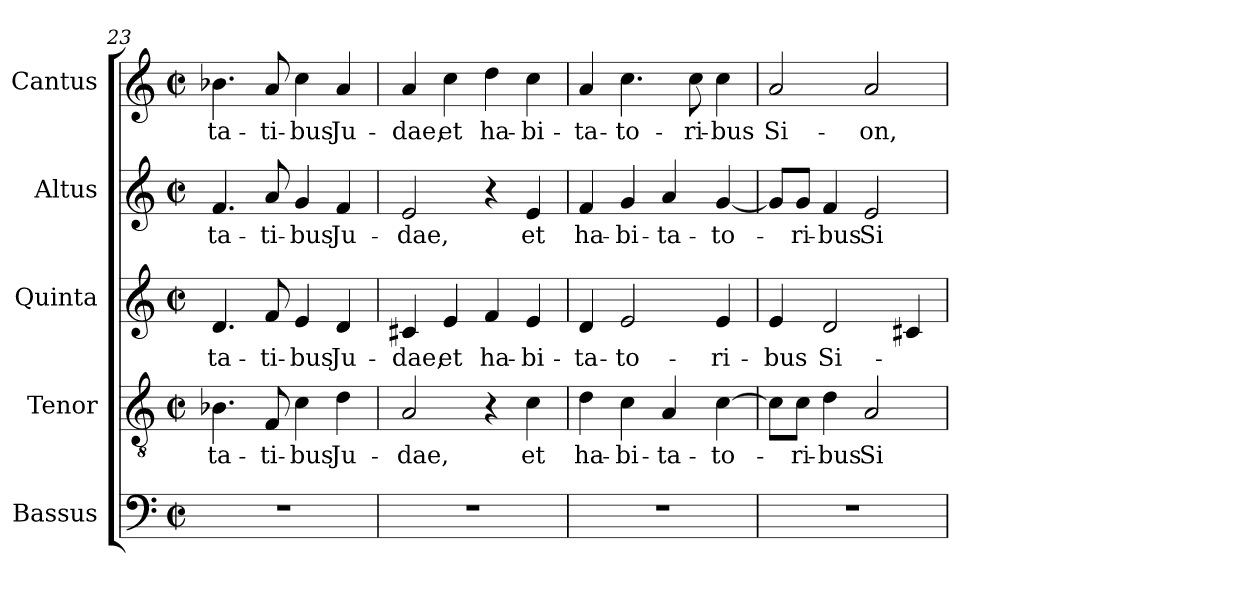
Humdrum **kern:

**kern	**kern	**text	**kern	**text	**kern	**text	**kern	**text
*part5	*part4	*part4	*part3	*part3	*part2	*part2	*part1	*part1
*staff5	*staff4	*staff4	*staff3	*staff3	*staff2	*staff2	*staff1	*staff1
*I"Bassus	*I"Tenor	*	*I"Quinta	*	*I"Altus	*	*I"Cantus	*
*I'B.	*I'T.	*	*I'A.	*	*I'A.	*	*I'S.	*
*clefF4	*clefGv2	*	*clefG2	*	*clefG2	*	*clefG2	*
*	*ITrd7c12	*	*	*	*	*	*	*
*k[]	*k[]	*	*k[]	*	*k[]	*	*k[]	*
*C:	*C:	*	*C:	*	*C:	*	*C:	*
*M2/2	*M2/2	*	*M2/2	*	*M2/2	*	*M2/2	*
*met(c|)	*met(c|)	*	*met(c|)	*	*met(c|)	*	*met(c|)	*
=23	=23	=23	=23	=23	=23	=23	=23	=23
!	!	!LO:LY:b:color=#000000	!	!	!	!	!	!
!	!	!	!	!LO:LY:b:color=#000000	!	!	!	!
!	!	!	!	!	!	!LO:LY:b:color=#000000	!	!
!	!	!	!	!	!	!	!	!LO:LY:b:color=#000000
1r	4.BB-Xi\	-ta-	4.di/	-ta-	4.fi/	-ta-	4.b-Xi\	-ta-
!	!	!LO:LY:b:color=#000000	!	!	!	!	!	!
!	!	!	!	!LO:LY:b:color=#000000	!	!	!	!
!	!	!	!	!	!	!LO:LY:b:color=#000000	!	!
!	!	!	!	!	!	!	!	!LO:LY:b:color=#000000
.	8FFi/	-ti-	8fi/	-ti-	8ai/	-ti-	8ai/	-ti-
!	!	!LO:LY:b:color=#000000	!	!	!	!	!	!
!	!	!	!	!LO:LY:b:color=#000000	!	!	!	!
!	!	!	!	!	!	!LO:LY:b:color=#000000	!	!
!	!	!	!	!	!	!	!	!LO:LY:b:color=#000000
.	4Ci\	-bus	4ei/	-bus	4gi/	-bus	4cci\	-bus
!	!	!LO:LY:b:color=#000000	!	!	!	!	!	!
!	!	!	!	!LO:LY:b:color=#000000	!	!	!	!
!	!	!	!	!	!	!LO:LY:b:color=#000000	!	!
!	!	!	!	!	!	!	!	!LO:LY:b:color=#000000
.	4Di\	Ju-	4di/	Ju-	4fi/	Ju-	4ai/	Ju-
=24	=24	=24	=24	=24	=24	=24	=24	=24
!	!	!LO:LY:b:color=#000000	!	!	!	!	!	!
!	!	!	!	!LO:LY:b:color=#000000	!	!	!	!
!	!	!	!	!	!	!LO:LY:b:color=#000000	!	!
!	!	!	!	!	!	!	!	!LO:LY:b:color=#000000
1r	2AAi/	-dae,	4c#Xi/	-dae,	2ei/	-dae,	4ai/	-dae,
!	!	!	!	!LO:LY:b:color=#000000	!	!	!	!
!	!	!	!	!	!	!	!	!LO:LY:b:color=#000000
.	.	.	4ei/	et	.	.	4cci\	et
!	!	!	!	!LO:LY:b:color=#000000	!	!	!	!
!	!	!	!	!	!	!	!	!LO:LY:b:color=#000000
.	4r	.	4fi/	ha-	4r	.	4ddi\	ha-
!	!	!LO:LY:b:color=#000000	!	!	!	!	!	!
!	!	!	!	!LO:LY:b:color=#000000	!	!	!	!
!	!	!	!	!	!	!LO:LY:b:color=#000000	!	!
!	!	!	!	!	!	!	!	!LO:LY:b:color=#000000
.	4Ci\	et	4ei/	-bi-	4ei/	et	4cci\	-bi-
!!LO:LB:g=z
=25	=25	=25	=25	=25	=25	=25	=25	=25
!	!	!LO:LY:b:color=#000000	!	!	!	!	!	!
!	!	!	!	!LO:LY:b:color=#000000	!	!	!	!
!	!	!	!	!	!	!LO:LY:b:color=#000000	!	!
!	!	!	!	!	!	!	!	!LO:LY:b:color=#000000
1r	4Di\	ha-	4di/	-ta-	4fi/	ha-	4ai/	-ta-
!	!	!LO:LY:b:color=#000000	!	!	!	!	!	!
!	!	!	!	!LO:LY:b:color=#000000	!	!	!	!
!	!	!	!	!	!	!LO:LY:b:color=#000000	!	!
!	!	!	!	!	!	!	!	!LO:LY:b:color=#000000
.	4Ci\	-bi-	2ei/	-to-	4gi/	-bi-	4.cci\	-to-
!	!	!LO:LY:b:color=#000000	!	!	!	!	!	!
!	!	!	!	!	!	!LO:LY:b:color=#000000	!	!
.	4AAi/	-ta-	.	.	4ai/	-ta-	.	.
!	!	!	!	!	!	!	!	!LO:LY:b:color=#000000
.	.	.	.	.	.	.	8cci\	-ri-
!	!	!LO:LY:b:color=#000000	!	!	!	!	!	!
!	!	!	!	!LO:LY:b:color=#000000	!	!	!	!
!	!	!	!	!	!	!LO:LY:b:color=#000000	!	!
!	!	!	!	!	!	!	!	!LO:LY:b:color=#000000
.	[>4Ci\	-to-	4ei/	-ri-	[<4gi/	-to-	4cci\	-bus
=26	=26	=26	=26	=26	=26	=26	=26	=26
!	!	!	!	!LO:LY:b:color=#000000	!	!	!	!
!	!	!	!	!	!	!	!	!LO:LY:b:color=#000000
1r	8Ci\L]	.	4ei/	-bus	8gi/L]	.	2ai/	Si-
!	!	!LO:LY:b:color=#000000	!	!	!	!	!	!
!	!	!	!	!	!	!LO:LY:b:color=#000000	!	!
.	8Ci\J	-ri-	.	.	8gi/J	-ri-	.	.
!	!	!LO:LY:b:color=#000000	!	!	!	!	!	!
!	!	!	!	!LO:LY:b:color=#000000	!	!	!	!
!	!	!	!	!	!	!LO:LY:b:color=#000000	!	!
.	4Di\	-bus	2di/	Si-	4fi/	-bus	.	.
!	!	!LO:LY:b:color=#000000	!	!	!	!	!	!
!	!	!	!	!	!	!LO:LY:b:color=#000000	!	!
!	!	!	!	!	!	!	!	!LO:LY:b:color=#000000
.	2AAi/	Si-	.	.	2ei/	Si-	2ai/	-on,
.	.	.	4c#Xi/	.	.	.	.	.
=	=	=	=	=	=	=	=	=
*-	*-	*-	*-	*-	*-	*-	*-	*-
